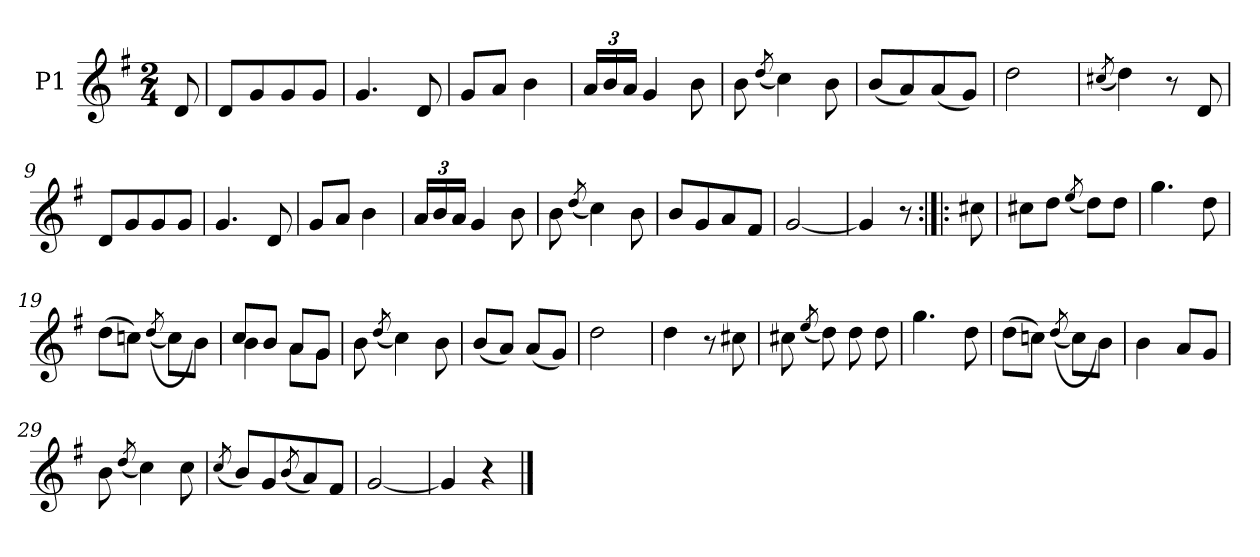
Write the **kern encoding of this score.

**kern
*part1
*staff1
*I"P1
*clefG2
*k[f#]
*G:
*M2/4
=
8d
=1
8dL
8g
8g
8gJ
=2
4.g
8d
=3
8gL
8aJ
4b
=4
24aLL
24b
24aJJ
4g
8b
=5
8b
(8qdd/
4cc)
8b
=6
(8bL
8a)
(8a
8gJ)
=7
2dd
=8
(8qcc#X/
4dd)
8r
8d
=9
8dL
8g
8g
8gJ
=10
4.g
8d
=11
8gL
8aJ
4b
=12
24aLL
24b
24aJJ
4g
8b
=13
8b
(8qdd/
4cc)
8b
=14
8bL
8g
8a
8f#J
=15
[2g
=
4g]
8r
=16:|!|:
8cc#X
=17
8cc#XL
8ddJ
(8qee/
8ddL)
8ddJ
=18
4.gg
8dd
=19
(8ddL
8ccnJ)
((8qdd/
8ccL)
8bJ)
=20
*^
8ccL	4b
8bJ	.
8aL	8aL
8gJ	8gJ
*v	*v
=21
8b
(8qdd/
4cc)
8b
=22
(8bL
8aJ)
(8aL
8gJ)
=23
2dd
=24
4dd
8r
8cc#X
=25
8cc#X
(8qee/
8dd)
8dd
8dd
=26
4.gg
8dd
=27
(8ddL
8ccnJ)
((8qdd/
8ccL)
8bJ)
=28
4b
8aL
8gJ
=29
8b
(8qdd/
4cc)
8cc
=30
(8qcc/
8bL)
8g
(8qb/
8a)
8f#J
=31
[2g
=32
4g]
4r
==
*-
